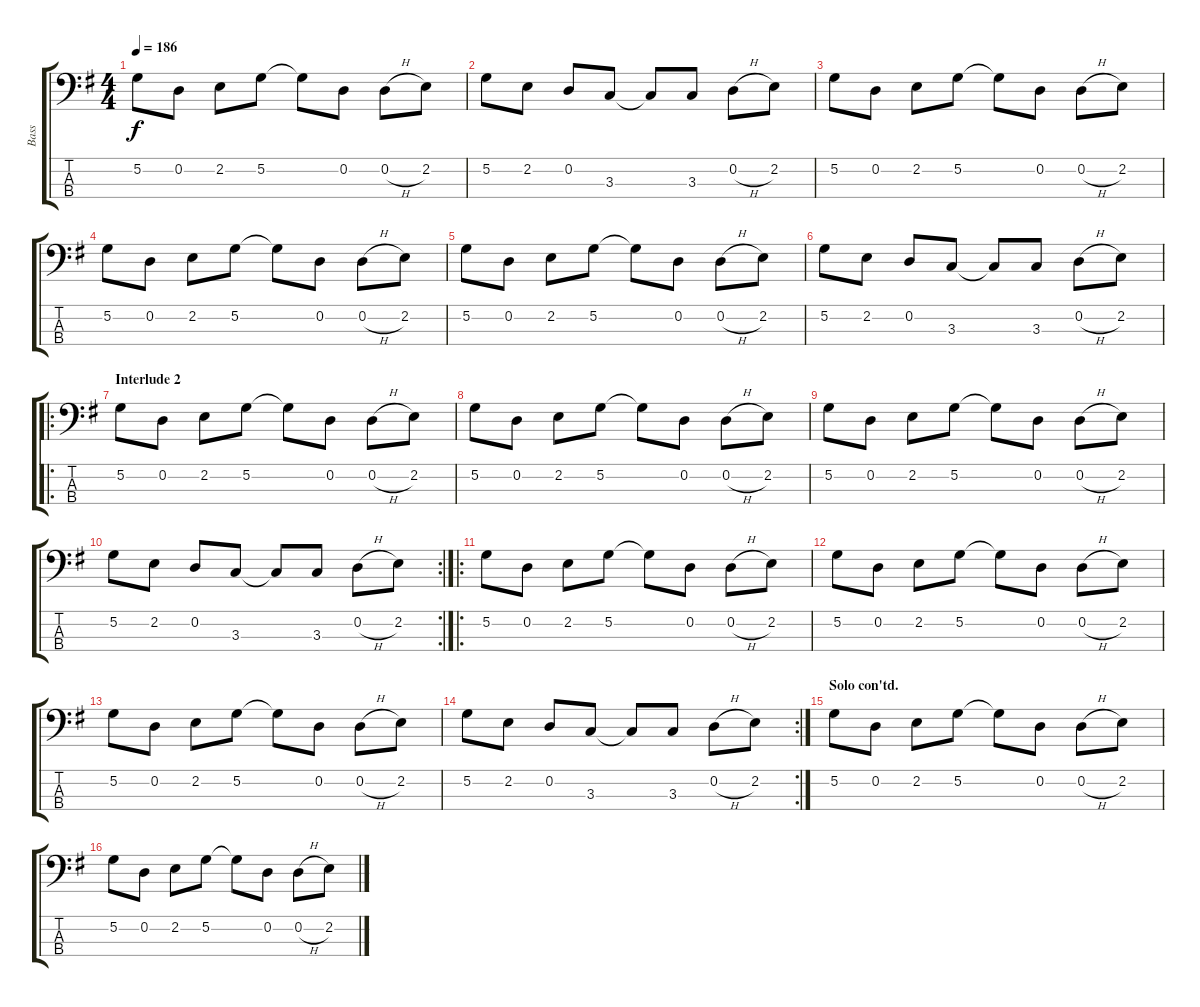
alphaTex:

\track ("Bass" "Bass") {instrument electricbassfinger}
\staff {score tabs}
\tuning (G2 D2 A1 E1) {hide}
\ts (4 4)
\tempo 186
\clef f4
\ks g
5.2.8{dy f} 0.2.8 2.2.8 5.2.8 5.2{t}.8 0.2.8 0.2{h}.8 2.2.8 |
5.2.8 2.2.8 0.2.8 3.3.8 3.3{t}.8 3.3.8 0.2{h}.8 2.2.8 |
5.2.8 0.2.8 2.2.8 5.2.8 5.2{t}.8 0.2.8 0.2{h}.8 2.2.8 |
5.2.8 0.2.8 2.2.8 5.2.8 5.2{t}.8 0.2.8 0.2{h}.8 2.2.8 |
5.2.8 0.2.8 2.2.8 5.2.8 5.2{t}.8 0.2.8 0.2{h}.8 2.2.8 |
5.2.8 2.2.8 0.2.8 3.3.8 3.3{t}.8 3.3.8 0.2{h}.8 2.2.8 |
\ro
\section ("" "Interlude 2")
5.2.8 0.2.8 2.2.8 5.2.8 5.2{t}.8 0.2.8 0.2{h}.8 2.2.8 |
5.2.8 0.2.8 2.2.8 5.2.8 5.2{t}.8 0.2.8 0.2{h}.8 2.2.8 |
5.2.8 0.2.8 2.2.8 5.2.8 5.2{t}.8 0.2.8 0.2{h}.8 2.2.8 |
\rc 2
5.2.8 2.2.8 0.2.8 3.3.8 3.3{t}.8 3.3.8 0.2{h}.8 2.2.8 |
\ro
5.2.8 0.2.8 2.2.8 5.2.8 5.2{t}.8 0.2.8 0.2{h}.8 2.2.8 |
5.2.8 0.2.8 2.2.8 5.2.8 5.2{t}.8 0.2.8 0.2{h}.8 2.2.8 |
5.2.8 0.2.8 2.2.8 5.2.8 5.2{t}.8 0.2.8 0.2{h}.8 2.2.8 |
\rc 2
5.2.8 2.2.8 0.2.8 3.3.8 3.3{t}.8 3.3.8 0.2{h}.8 2.2.8 |
\section ("" "Solo con'td.")
5.2.8 0.2.8 2.2.8 5.2.8 5.2{t}.8 0.2.8 0.2{h}.8 2.2.8 |
5.2.8 0.2.8 2.2.8 5.2.8 5.2{t}.8 0.2.8 0.2{h}.8 2.2.8
